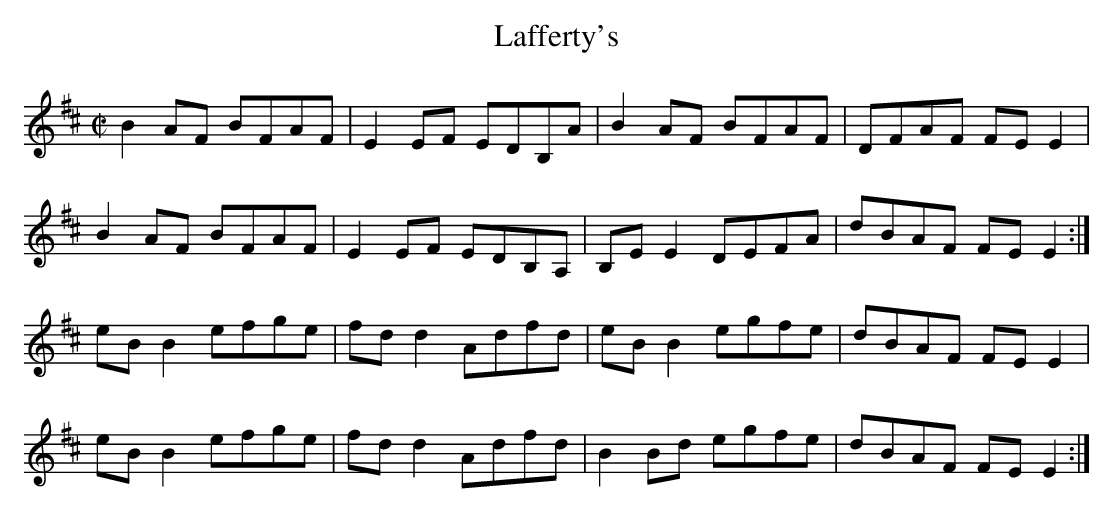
X:1
T: Lafferty's
M: C|
L: 1/8
K: Edor
B2AF BFAF|E2EF EDB,A|B2AF BFAF|DFAF FEE2|
B2AF BFAF|E2EF EDB,A,|B,EE2 DEFA|dBAF FEE2:|
eBB2 efge|fdd2 Adfd|eBB2 egfe|dBAF FEE2|
eBB2 efge|fdd2 Adfd|B2Bd egfe|dBAF FEE2:|
